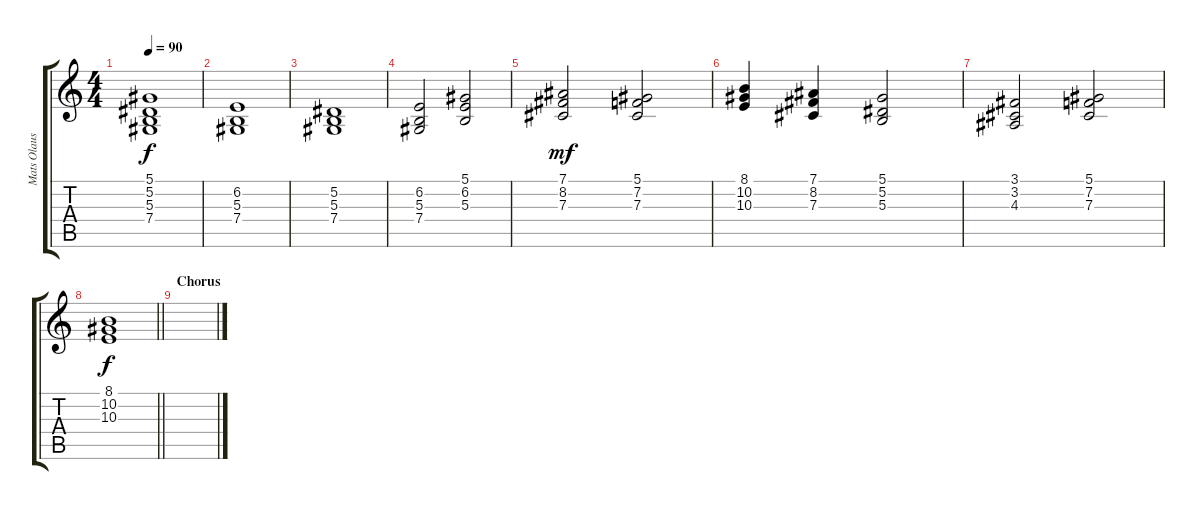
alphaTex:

\track ("Mats Olausson" "Mats Olaus") {instrument synthstrings2}
\staff {score tabs}
\tuning (Eb4 Bb3 Gb3 Db3 Ab2 Eb2) {hide}
\ts (4 4)
\tempo 90
\clef g2
\ks c
(5.1 5.2 5.3 7.4).1{dy f} |
(6.2 5.3 7.4).1 |
(5.2 5.3 7.4).1 |
(6.2 5.3 7.4).2 (5.1 6.2 5.3).2 |
(7.1 8.2 7.3).2{dy mf} (5.1 7.2 7.3).2 |
(8.1 10.2 10.3).4 (7.1 8.2 7.3).4 (5.1 5.2 5.3).2 |
(3.1 3.2 4.3).2 (5.1 7.2 7.3).2 |
\barLineRight lightlight
(8.1 10.2 10.3).1{dy f} |
\section ("" "Chorus")
